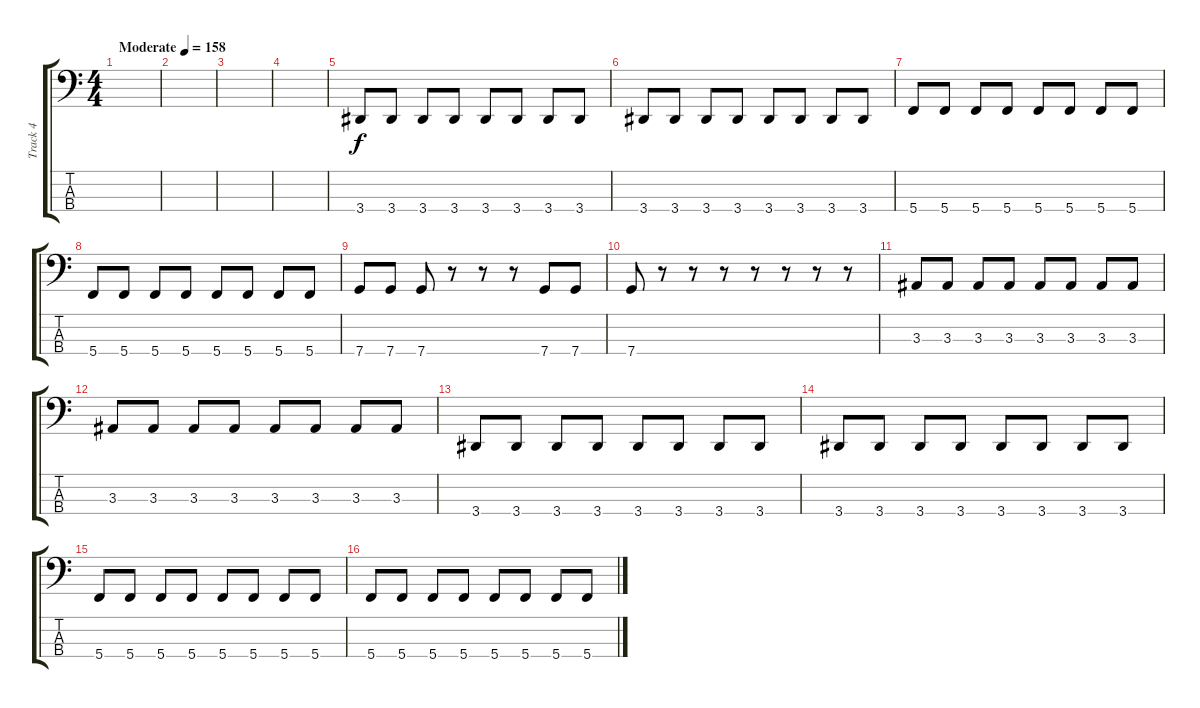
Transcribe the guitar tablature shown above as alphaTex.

\track ("Track 4" "Track 4") {instrument electricbasspick}
\staff {score tabs}
\tuning (F2 C2 G1 C1) {hide}
\ts (4 4)
\tempo (158 "Moderate")
\clef f4
\ks c
|
|
|
|
3.4.8 3.4.8 3.4.8 3.4.8 3.4.8 3.4.8 3.4.8 3.4.8 |
3.4.8 3.4.8 3.4.8 3.4.8 3.4.8 3.4.8 3.4.8 3.4.8 |
5.4.8 5.4.8 5.4.8 5.4.8 5.4.8 5.4.8 5.4.8 5.4.8 |
5.4.8 5.4.8 5.4.8 5.4.8 5.4.8 5.4.8 5.4.8 5.4.8 |
7.4.8 7.4.8 7.4.8 r.8 r.8 r.8 7.4.8 7.4.8 |
7.4.8 r.8 r.8 r.8 r.8 r.8 r.8 r.8 |
3.3.8 3.3.8 3.3.8 3.3.8 3.3.8 3.3.8 3.3.8 3.3.8 |
3.3.8 3.3.8 3.3.8 3.3.8 3.3.8 3.3.8 3.3.8 3.3.8 |
3.4.8 3.4.8 3.4.8 3.4.8 3.4.8 3.4.8 3.4.8 3.4.8 |
3.4.8 3.4.8 3.4.8 3.4.8 3.4.8 3.4.8 3.4.8 3.4.8 |
5.4.8 5.4.8 5.4.8 5.4.8 5.4.8 5.4.8 5.4.8 5.4.8 |
5.4.8 5.4.8 5.4.8 5.4.8 5.4.8 5.4.8 5.4.8 5.4.8
